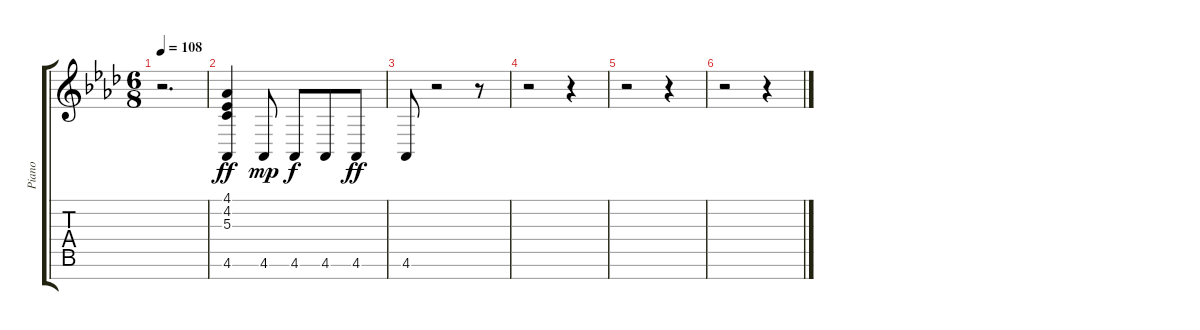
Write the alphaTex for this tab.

\track ("Piano" "Piano") {instrument acousticgrandpiano}
\staff {score tabs}
\tuning (E4 B3 G3 D3 A2 E2 B1) {hide}
\ts (6 8)
\tempo 108
\clef g2
\ks ab
r.2{d dy ff} |
(4.1 4.2 5.3 4.6).4 4.6.8{dy mp} 4.6.8{dy f} 4.6.8 4.6.8{dy ff} |
4.6.8 r.2 r.8 |
r.2 r.4 |
r.2 r.4 |
r.2 r.4
